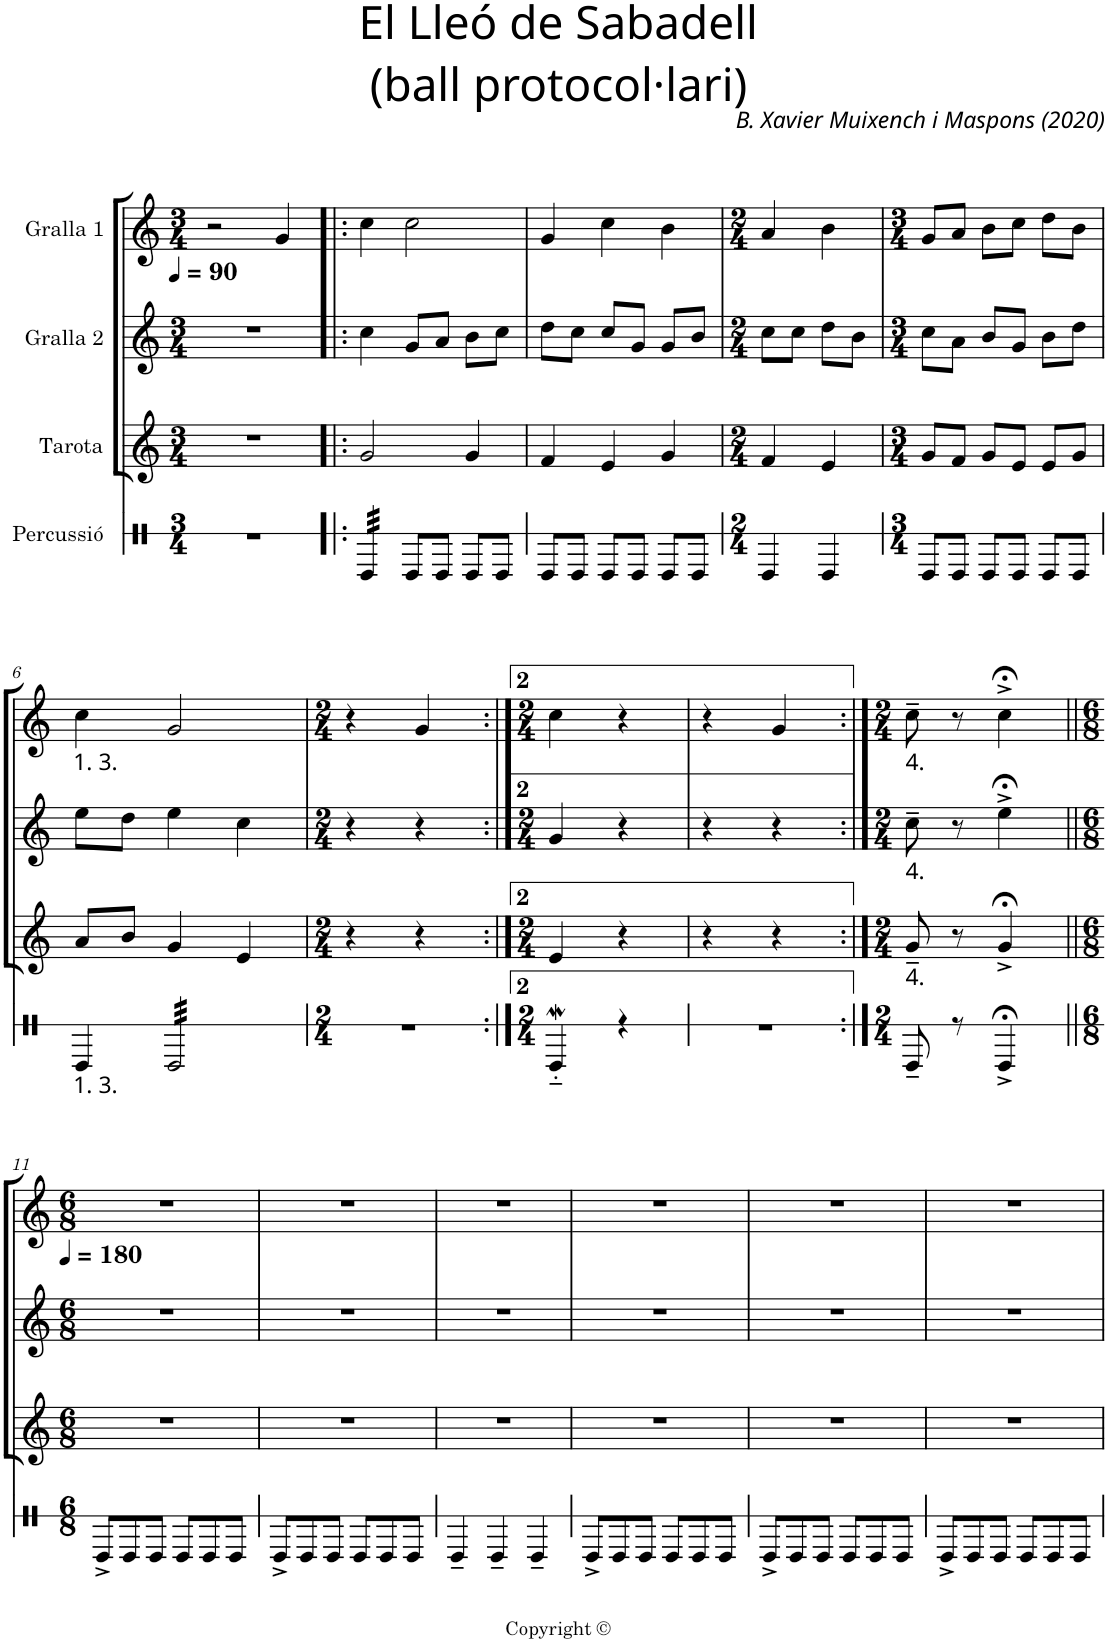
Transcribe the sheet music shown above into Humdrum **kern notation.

**kern	**kern	**kern	**kern
*part4	*part3	*part2	*part1
*staff4	*staff3	*staff2	*staff1
*I"Percussió	*I"Tarota	*I"Gralla 2	*I"Gralla 1
*stria1	*	*	*
*clefX	*clefG2	*clefG2	*clefG2
*	*	*	*Trd-7c-12
*k[]	*k[]	*k[]	*k[]
*M3/4	*M3/4	*M3/4	*M3/4
*MM90	*MM90	*MM90	*MM90
=1	=1	=1	=1
2.r	2.r	2.r	2r
.	.	.	4g/
=2!|:	=2!|:	=2!|:	=2!|:
*tremolo	*	*	*
32e/LLL	2g/	4cc\	4cc\
32e/	.	.	.
32e/	.	.	.
32e/	.	.	.
32e/	.	.	.
32e/	.	.	.
32e/	.	.	.
32e/JJJ	.	.	.
*Xtremolo	*	*	*
8e/L	.	8g/L	2cc\
8e/J	.	8a/J	.
8e/L	4g/	8b\L	.
8e/J	.	8cc\J	.
=3	=3	=3	=3
8e/L	4f/	8dd\L	4g/
8e/J	.	8cc\J	.
8e/L	4e/	8cc/L	4cc\
8e/J	.	8g/J	.
8e/L	4g/	8g/L	4b\
8e/J	.	8b/J	.
=4	=4	=4	=4
*M2/4	*M2/4	*M2/4	*M2/4
4e/	4f/	8cc\L	4a/
.	.	8cc\J	.
4e/	4e/	8dd\L	4b\
.	.	8b\J	.
=5	=5	=5	=5
*M3/4	*M3/4	*M3/4	*M3/4
8e/L	8g/L	8cc\L	8g/L
8e/J	8f/J	8a\J	8a/J
8e/L	8g/L	8b/L	8b\L
8e/J	8e/J	8g/J	8cc\J
8e/L	8e/L	8b\L	8dd\L
8e/J	8g/J	8dd\J	8b\J
!!LO:LB:g=z
=6	=6	=6	=6
!	!	!	!LO:TX:b:t=1. 3.
!LO:TX:b:t=1. 3.	!	!	!
4e/	8a/L	8ee\L	4cc\
.	8b/J	8dd\J	.
*tremolo	*	*	*
32e/LLL	4g/	4ee\	2g/
32e/	.	.	.
32e/	.	.	.
32e/	.	.	.
32e/	.	.	.
32e/	.	.	.
32e/	.	.	.
32e/	.	.	.
32e/	4e/	4cc\	.
32e/	.	.	.
32e/	.	.	.
32e/	.	.	.
32e/	.	.	.
32e/	.	.	.
32e/	.	.	.
32e/JJJ	.	.	.
*Xtremolo	*	*	*
=7	=7	=7	=7
*M2/4	*M2/4	*M2/4	*M2/4
2r	4r	4r	4r
.	4r	4r	4g/
=8:|!	=8:|!	=8:|!	=8:|!
*M2/4	*M2/4	*M2/4	*M2/4
4eW'~/	4e/	4g/	4cc\
4r	4r	4r	4r
=9	=9	=9	=9
2r	4r	4r	4r
.	4r	4r	4g/
=10:|!	=10:|!	=10:|!	=10:|!
*M2/4	*M2/4	*M2/4	*M2/4
!	!	!	!LO:TX:b:t=4.
!	!	!LO:TX:b:t=4.	!
!	!LO:TX:b:t=4.	!	!
8e~/	8g~/	8cc~\	8cc~\
8r	8r	8r	8r
4e;<^/	4g;<^/	4ee;<^\	4cc;<^\
!!LO:LB:g=z
=11||	=11||	=11||	=11||
*M6/8	*M6/8	*M6/8	*M6/8
*	*	*	*MM180
8e^/L	2.r	2.r	2.r
8e/	.	.	.
8e/J	.	.	.
8e/L	.	.	.
8e/	.	.	.
8e/J	.	.	.
=12	=12	=12	=12
8e^/L	2.r	2.r	2.r
8e/	.	.	.
8e/J	.	.	.
8e/L	.	.	.
8e/	.	.	.
8e/J	.	.	.
=13	=13	=13	=13
4e~/	2.r	2.r	2.r
4e~/	.	.	.
4e~/	.	.	.
=14	=14	=14	=14
8e^/L	2.r	2.r	2.r
8e/	.	.	.
8e/J	.	.	.
8e/L	.	.	.
8e/	.	.	.
8e/J	.	.	.
=15	=15	=15	=15
8e^/L	2.r	2.r	2.r
8e/	.	.	.
8e/J	.	.	.
8e/L	.	.	.
8e/	.	.	.
8e/J	.	.	.
=16	=16	=16	=16
8e^/L	2.r	2.r	2.r
8e/	.	.	.
8e/J	.	.	.
8e/L	.	.	.
8e/	.	.	.
8e/J	.	.	.
=	=	=	=
*-	*-	*-	*-
